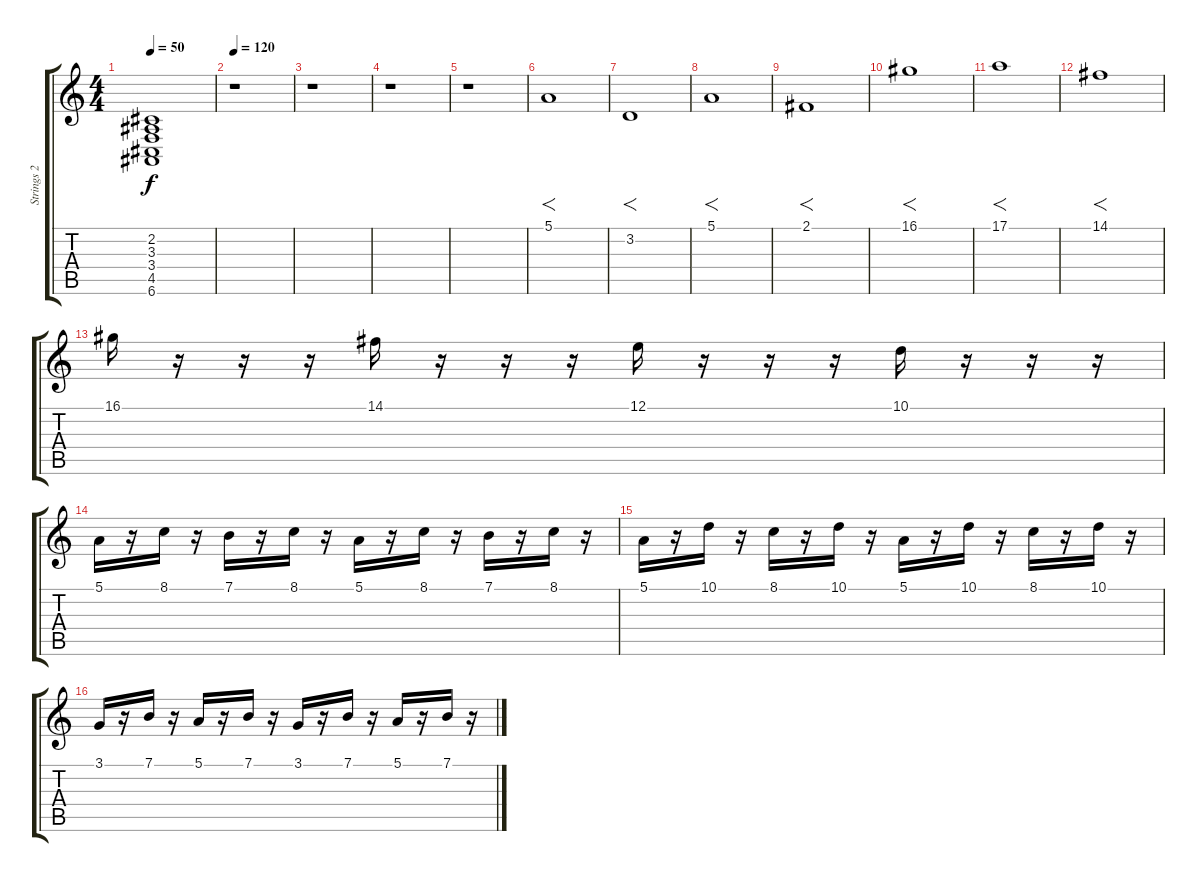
\track ("Strings 2" "Strings 2") {instrument stringensemble1}
\staff {score tabs}
\tuning (E4 B3 G3 D3 A2 E2) {hide}
\ts (4 4)
\tempo 50
\clef g2
\ks c
(2.2{t} 3.3{t} 3.4{t} 4.5{t} 6.6{t}).1{dy f} |
\tempo 120
r.1{volume 8} |
r.1 |
r.1 |
r.1 |
5.1.1{f} |
3.2.1{f} |
5.1.1{f} |
2.1.1{f} |
16.1.1{f} |
17.1.1{f} |
14.1.1{f} |
16.1.16 r.16 r.16 r.16 14.1.16 r.16 r.16 r.16 12.1.16 r.16 r.16 r.16 10.1.16 r.16 r.16 r.16 |
5.1.16 r.16 8.1.16 r.16 7.1.16 r.16 8.1.16 r.16 5.1.16 r.16 8.1.16 r.16 7.1.16 r.16 8.1.16 r.16 |
5.1.16 r.16 10.1.16 r.16 8.1.16 r.16 10.1.16 r.16 5.1.16 r.16 10.1.16 r.16 8.1.16 r.16 10.1.16 r.16 |
3.1.16 r.16 7.1.16 r.16 5.1.16 r.16 7.1.16 r.16 3.1.16 r.16 7.1.16 r.16 5.1.16 r.16 7.1.16 r.16
